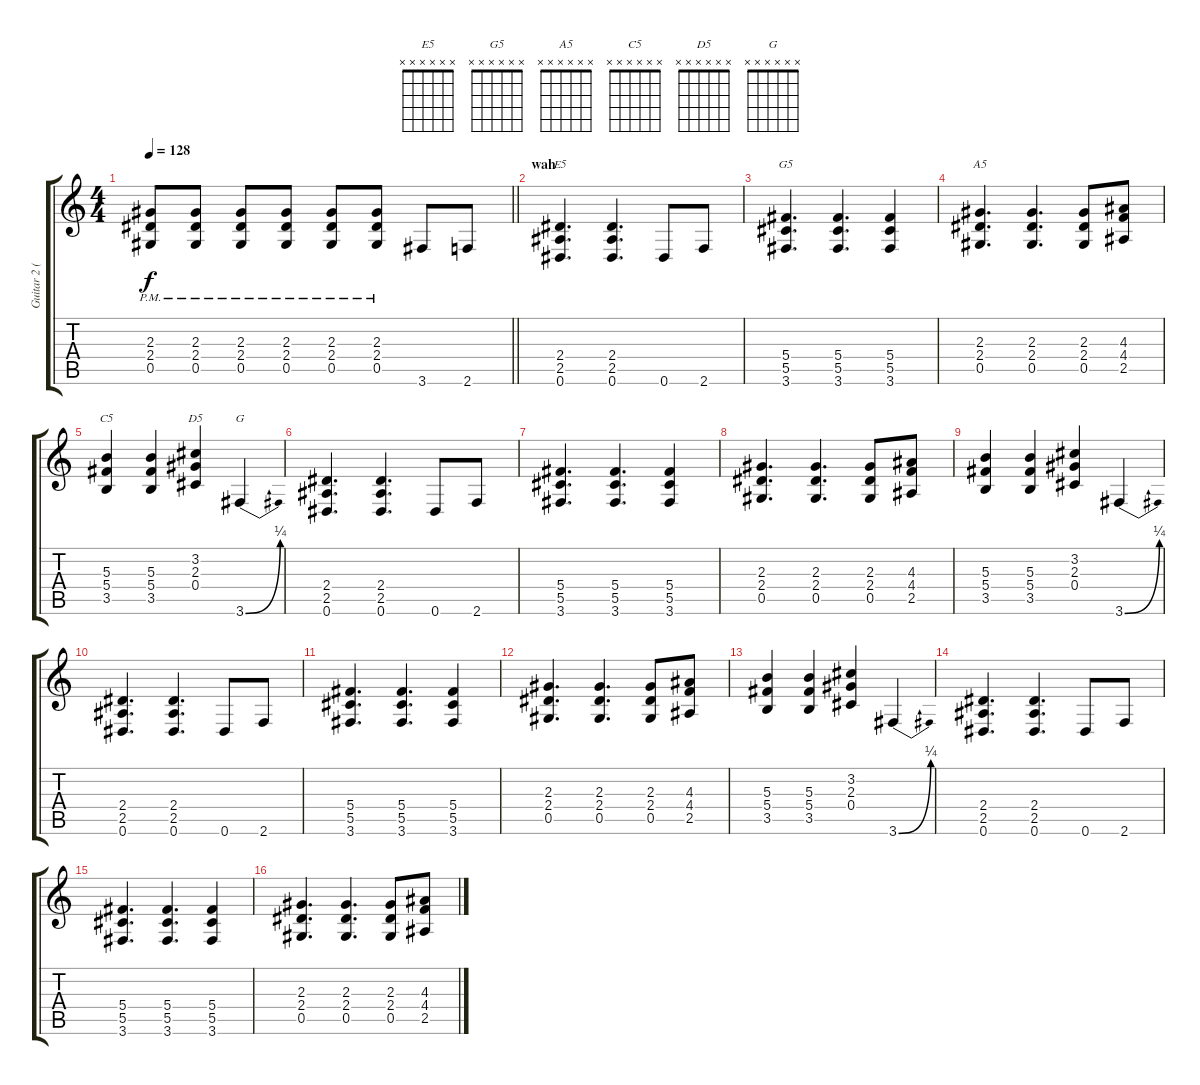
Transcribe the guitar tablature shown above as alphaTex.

\track ("Guitar 2 (Izzy)" "Guitar 2 (") {instrument distortionguitar}
\staff {score tabs}
\tuning (Eb4 Bb3 Gb3 Db3 Ab2 Eb2) {hide}
\chord ("E5" x x x x x x)
\chord ("G5" x x x x x x)
\chord ("A5" x x x x x x)
\chord ("C5" x x x x x x)
\chord ("D5" x x x x x x)
\chord ("G" x x x x x x)
\ts (4 4)
\tempo 128
\clef g2
\barLineRight lightlight
\ks c
(2.3{pm} 2.4{pm} 0.5).8{dy f} (2.3{pm} 2.4{pm} 0.5).8 (2.3{pm} 2.4{pm} 0.5).8 (2.3{pm} 2.4{pm} 0.5).8 (2.3{pm} 2.4{pm} 0.5).8 (2.3{pm} 2.4{pm} 0.5).8 3.6.8 2.6.8 |
\section ("" "wah")
(2.4 2.5 0.6).4{d ch "E5"} (2.4 2.5 0.6).4{d} 0.6.8 2.6.8 |
(5.4 5.5 3.6).4{d ch "G5"} (5.4 5.5 3.6).4{d} (5.4 5.5 3.6).4 |
(2.3 2.4 0.5).4{d ch "A5"} (2.3 2.4 0.5).4{d} (2.3 2.4 0.5).8 (4.3 4.4 2.5).8 |
(5.3 5.4 3.5).4{ch "C5"} (5.3 5.4 3.5).4 (3.2 2.3 0.4).4{ch "D5"} 3.6{be (bend 0 0 60 1)}.4{ch "G"} |
(2.4 2.5 0.6).4{d} (2.4 2.5 0.6).4{d} 0.6.8 2.6.8 |
(5.4 5.5 3.6).4{d} (5.4 5.5 3.6).4{d} (5.4 5.5 3.6).4 |
(2.3 2.4 0.5).4{d} (2.3 2.4 0.5).4{d} (2.3 2.4 0.5).8 (4.3 4.4 2.5).8 |
(5.3 5.4 3.5).4 (5.3 5.4 3.5).4 (3.2 2.3 0.4).4 3.6{be (bend 0 0 60 1)}.4 |
(2.4 2.5 0.6).4{d} (2.4 2.5 0.6).4{d} 0.6.8 2.6.8 |
(5.4 5.5 3.6).4{d} (5.4 5.5 3.6).4{d} (5.4 5.5 3.6).4 |
(2.3 2.4 0.5).4{d} (2.3 2.4 0.5).4{d} (2.3 2.4 0.5).8 (4.3 4.4 2.5).8 |
(5.3 5.4 3.5).4 (5.3 5.4 3.5).4 (3.2 2.3 0.4).4 3.6{be (bend 0 0 60 1)}.4 |
(2.4 2.5 0.6).4{d} (2.4 2.5 0.6).4{d} 0.6.8 2.6.8 |
(5.4 5.5 3.6).4{d} (5.4 5.5 3.6).4{d} (5.4 5.5 3.6).4 |
(2.3 2.4 0.5).4{d} (2.3 2.4 0.5).4{d} (2.3 2.4 0.5).8 (4.3 4.4 2.5).8
